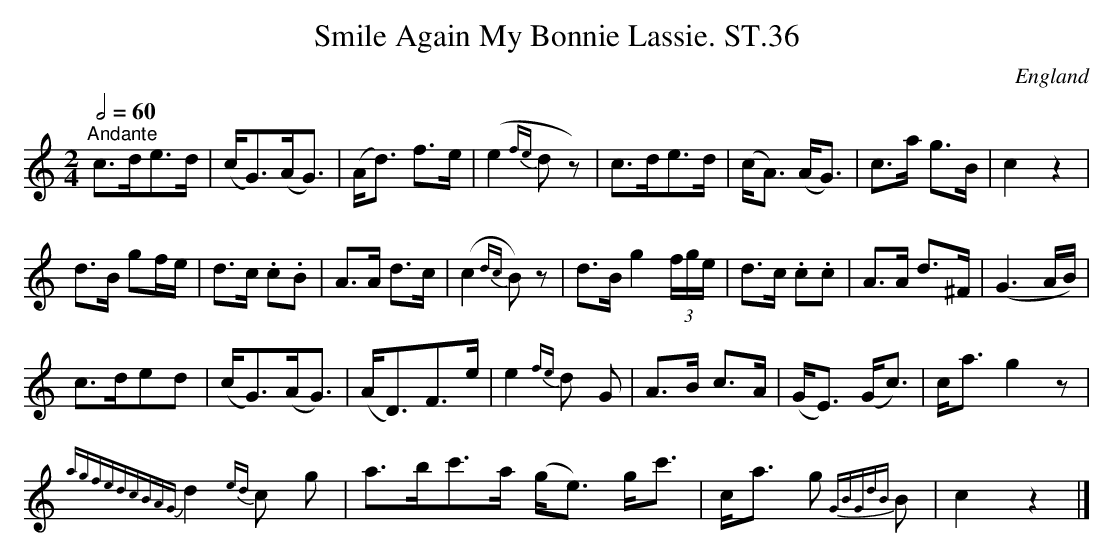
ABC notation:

X:1
T:Smile Again My Bonnie Lassie. ST.36
M:2/4
L:1/8
Q:1/2=60
O:England
K:C major
"^Andante"c>de>d|(c<G)(A<G)|(A<d) f>e|(e2{fe}dz)|\
c>de>d|(c<A) (A<G)|c>a g>B|c2z2|!
d>B gf/2e/2|d>c .c.B|A>A d>c|(c2{dc}B)z|\
d>Bg2(3f/2g/2e/2|d>c .c.c|A>A d>^F|(G3A/2B/2)|!
c>ded|(c<G)(A<G)|(A<D)F>e|e2{fe}d G|\
A>B c>A|(G<E) (G<c)|c<a g2z|!
{agfedcBAG}d2{ed}c g|a>bc'>a (g<e) g<c'|\
c<a g {GBGdB}B|c2z2|]
